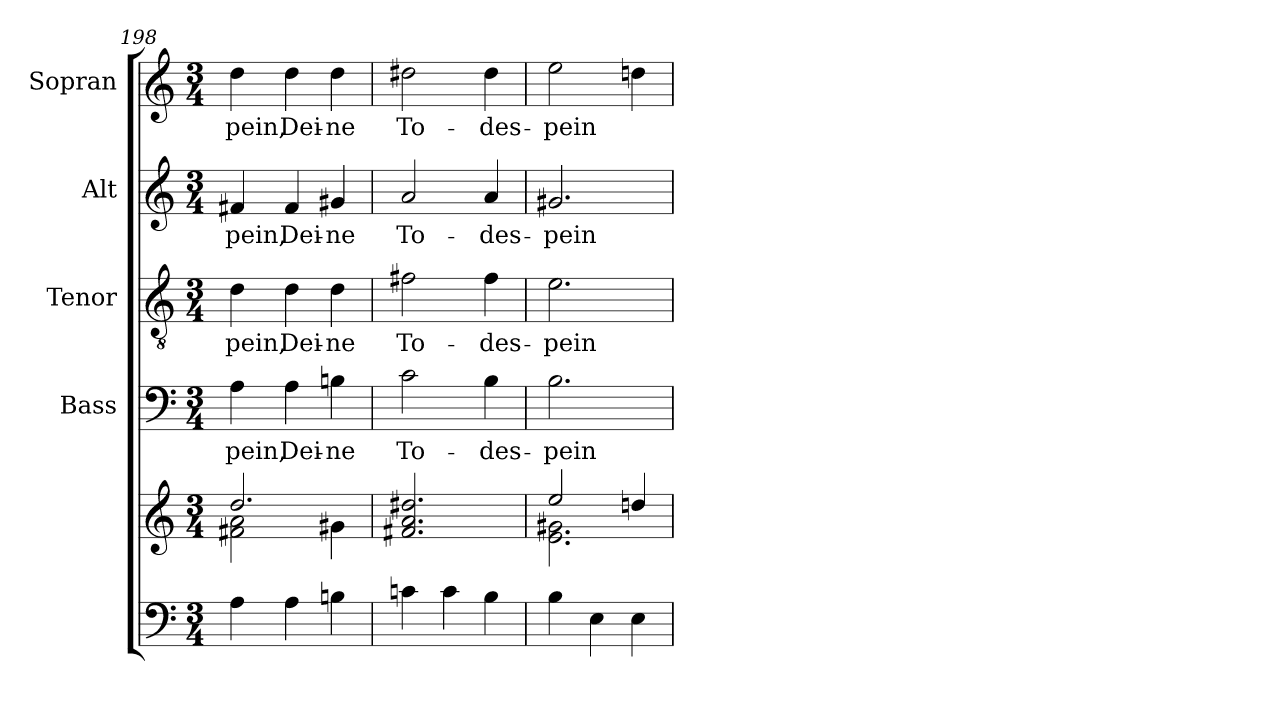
**kern	**kern	**kern	**text	**kern	**text	**kern	**text	**kern	**text
*part5	*part5	*part4	*part4	*part3	*part3	*part2	*part2	*part1	*part1
*staff6	*staff5	*staff4	*staff4	*staff3	*staff3	*staff2	*staff2	*staff1	*staff1
*	*	*I"Bass	*	*I"Tenor	*	*I"Alt	*	*I"Sopran	*
*	*	*I'B.	*	*I'T.	*	*I'A.	*	*I'S.	*
!!LO:LB:g=z
*clefF4	*clefG2	*clefF4	*	*clefGv2	*	*clefG2	*	*clefG2	*
*k[]	*k[]	*k[]	*	*k[]	*	*k[]	*	*k[]	*
*C:	*C:	*C:	*	*C:	*	*C:	*	*C:	*
*M3/4	*M3/4	*M3/4	*	*M3/4	*	*M3/4	*	*M3/4	*
=198	=198	=198	=198	=198	=198	=198	=198	=198	=198
*	*^	*	*	*	*	*	*	*	*
!	!	!	!	!LO:LY:b	!	!LO:LY:b	!	!LO:LY:b	!	!LO:LY:b
4A\	2.dd/	2f#X\ 2a\	4A\	-pein,	4d\	-pein,	4f#X/	-pein,	4dd\	-pein,
!	!	!	!	!LO:LY:b	!	!LO:LY:b	!	!LO:LY:b	!	!LO:LY:b
4A\	.	.	4A\	Dei-	4d\	Dei-	4f#/	Dei-	4dd\	Dei-
!	!	!	!	!LO:LY:b	!	!LO:LY:b	!	!LO:LY:b	!	!LO:LY:b
4Bn\	.	4g#X\	4Bn\	-ne	4d\	-ne	4g#X/	-ne	4dd\	-ne
=199	=199	=199	=199	=199	=199	=199	=199	=199	=199	=199
!	!	!	!	!LO:LY:b	!	!LO:LY:b	!	!LO:LY:b	!	!LO:LY:b
*	*v	*v	*	*	*	*	*	*	*	*
4cn\	2.f#X/ 2.a/ 2.dd#X/	2c\	To-	2f#X\	To-	2a/	To-	2dd#X\	To-
4c\	.	.	.	.	.	.	.	.	.
!	!	!	!LO:LY:b	!	!LO:LY:b	!	!LO:LY:b	!	!LO:LY:b
4B\	.	4B\	-des-	4f#\	-des-	4a/	-des-	4dd#\	-des-
=200	=200	=200	=200	=200	=200	=200	=200	=200	=200
*	*^	*	*	*	*	*	*	*	*
!	!	!	!	!LO:LY:b	!	!LO:LY:b	!	!LO:LY:b	!	!LO:LY:b
4B\	2ee/	2.e\ 2.g#X\	2.B\	-pein	2.e\	-pein	2.g#X/	-pein	2ee\	-pein
4E\	.	.	.	.	.	.	.	.	.	.
4E\	4ddn/	.	.	.	.	.	.	.	4ddn\	.
*	*v	*v	*	*	*	*	*	*	*	*
=	=	=	=	=	=	=	=	=	=
*-	*-	*-	*-	*-	*-	*-	*-	*-	*-
